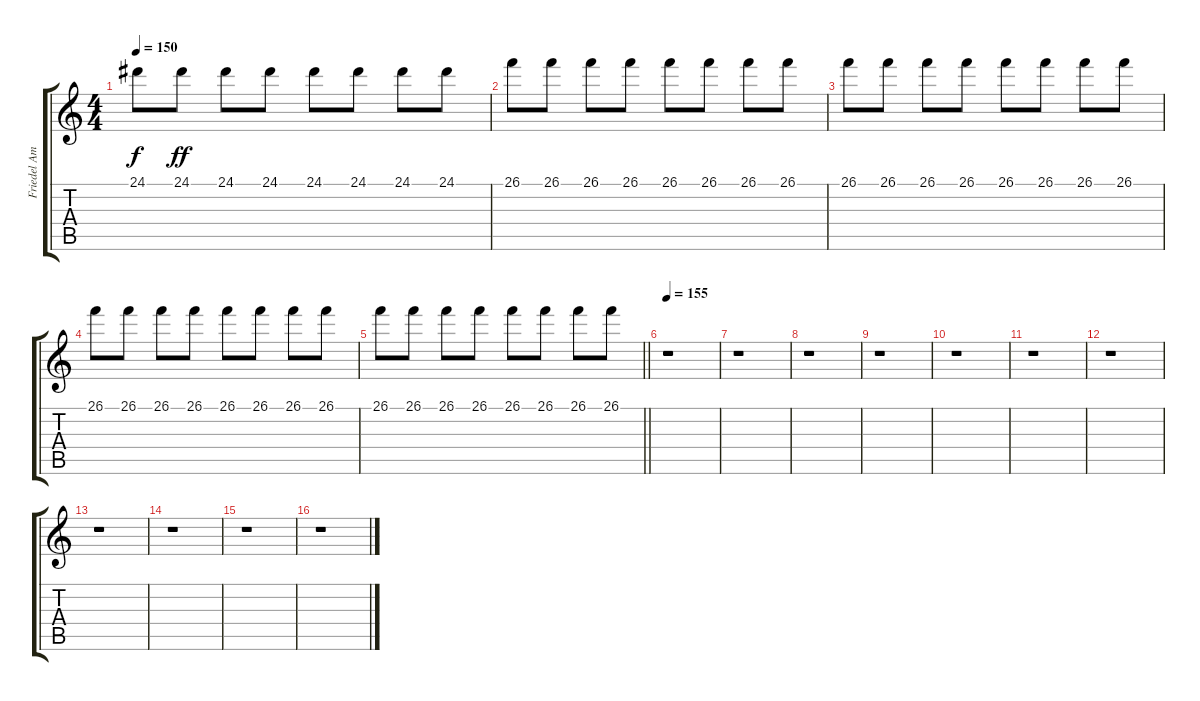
\track ("Friedel Amon" "Friedel Am") {instrument stringensemble1}
\staff {score tabs}
\tuning (Eb4 Bb3 Gb3 Db3 Ab2 Eb2) {hide}
\ts (4 4)
\tempo 150
\clef g2
\ks c
24.1.8{dy f} 24.1.8{dy ff} 24.1.8 24.1.8 24.1.8 24.1.8 24.1.8 24.1.8 |
26.1.8 26.1.8 26.1.8 26.1.8 26.1.8 26.1.8 26.1.8 26.1.8 |
26.1.8 26.1.8 26.1.8 26.1.8 26.1.8 26.1.8 26.1.8 26.1.8 |
26.1.8 26.1.8 26.1.8 26.1.8 26.1.8 26.1.8 26.1.8 26.1.8 |
\barLineRight lightlight
26.1.8 26.1.8 26.1.8 26.1.8 26.1.8 26.1.8 26.1.8 26.1.8 |
\section ("" "")
\tempo 155
r.1 |
r.1 |
r.1 |
r.1 |
r.1 |
r.1 |
r.1 |
r.1 |
r.1 |
r.1 |
r.1
